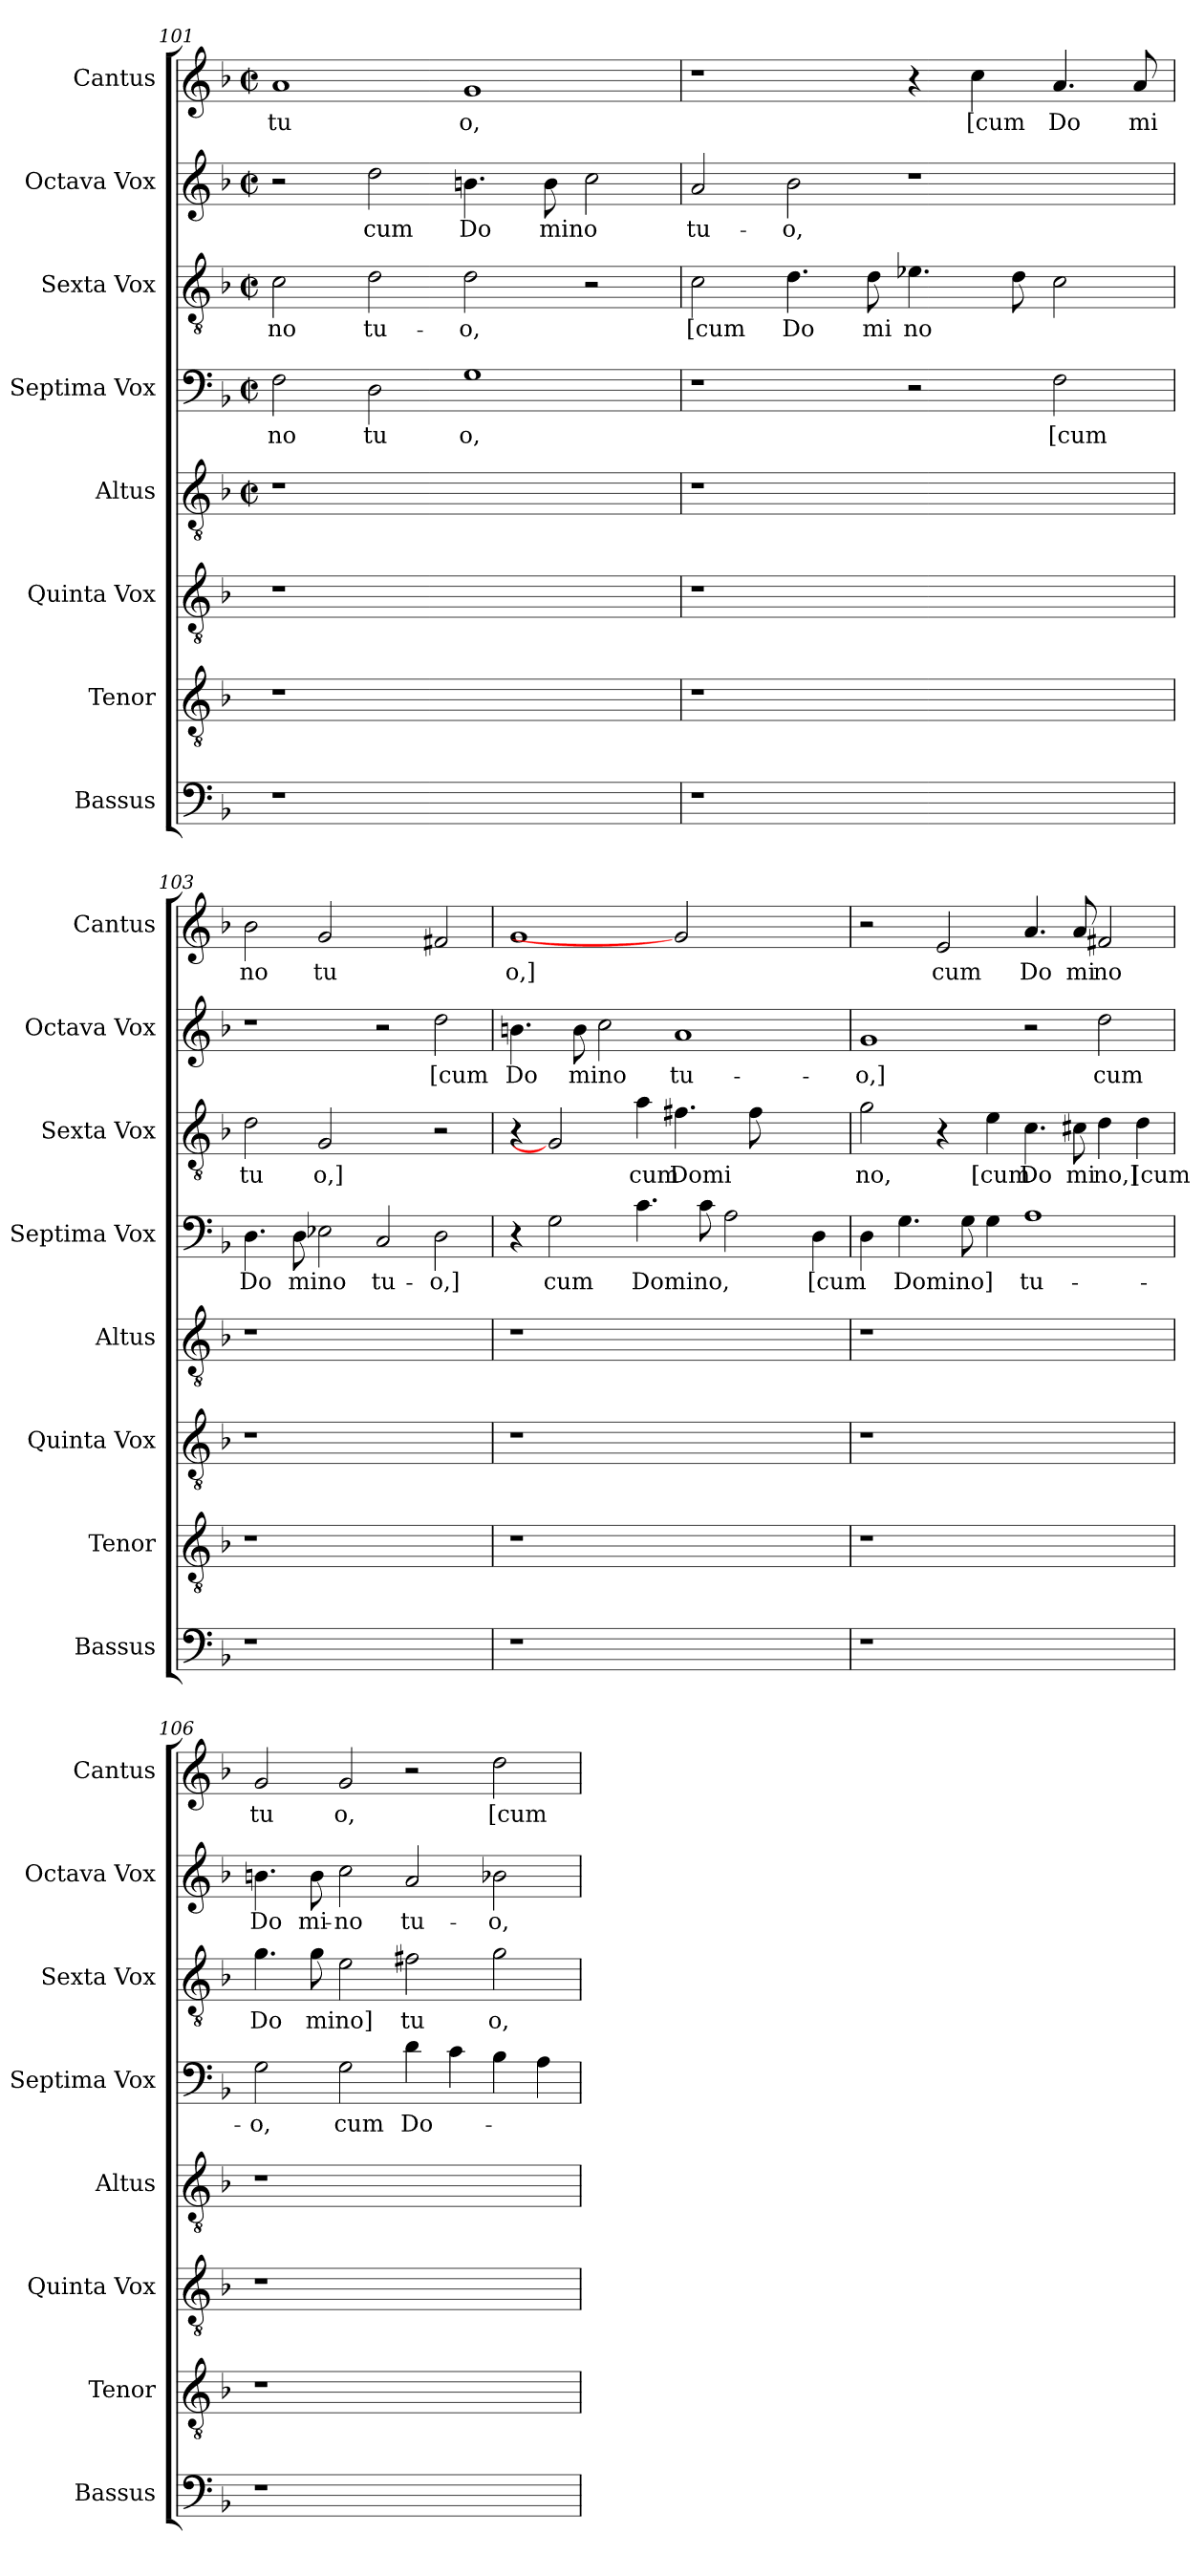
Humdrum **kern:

**kern	**kern	**kern	**kern	**kern	**text	**kern	**text	**kern	**text	**kern	**text
*part8	*part7	*part6	*part5	*part4	*part4	*part3	*part3	*part2	*part2	*part1	*part1
*staff8	*staff7	*staff6	*staff5	*staff4	*staff4	*staff3	*staff3	*staff2	*staff2	*staff1	*staff1
*I"Bassus	*I"Tenor	*I"Quinta  Vox	*I"Altus	*I"Septima  Vox	*	*I"Sexta  Vox	*	*I"Octava  Vox	*	*I"Cantus	*
*I'Bassus	*I'Tenor	*I'Quinta  Vox	*I'Altus	*I'Septima  Vox	*	*I'Sexta  Vox	*	*I'Octava  Vox	*	*I'Cantus	*
*clefF4	*clefGv2	*clefGv2	*clefGv2	*clefF4	*	*clefGv2	*	*clefG2	*	*clefG2	*
*ITrd-3c-5	*ITrd-3c-5	*ITrd-3c-5	*ITrd-3c-5	*	*	*	*	*	*	*	*
*k[b-e-]	*k[b-e-]	*k[b-e-]	*k[b-e-]	*k[b-]	*	*k[b-]	*	*k[b-]	*	*k[b-]	*
*B-:	*B-:	*B-:	*B-:	*F:	*	*F:	*	*F:	*	*F:	*
*	*	*	*M2/2	*M2/2	*	*M2/2	*	*M2/2	*	*M2/2	*
*	*	*	*met(c|)	*met(c|)	*	*met(c|)	*	*met(c|)	*	*met(c|)	*
=101	=101	=101	=101	=101	=101	=101	=101	=101	=101	=101	=101
!	!	!	!	!	!LO:LY:b:cj	!	!LO:LY:b:cj	!	!	!	!LO:LY:b:cj
1r	1r	1r	1r	2F\	no	2c\	-no	2r	.	1a	tu
!	!	!	!	!	!LO:LY:b:cj	!	!LO:LY:b:cj	!	!LO:LY:b:cj	!	!
.	.	.	.	2D\	tu	2d\	tu-	2dd\	cum	.	.
!	!	!	!	!	!LO:LY:b:cj	!	!LO:LY:b:cj	!	!LO:LY:b:cj	!	!LO:LY:b:cj
1ryy	1ryy	1ryy	1ryy	1G	o,	2d\	-o,	4.bn\	Do	1g	o,
!	!	!	!	!	!	!	!	!	!LO:LY:b:cj	!	!
.	.	.	.	.	.	.	.	8b\	mino	.	.
.	.	.	.	.	.	2r	.	2cc\	.	.	.
!!LO:LB:g=z
=102	=102	=102	=102	=102	=102	=102	=102	=102	=102	=102	=102
!	!	!	!	!	!	!	!LO:LY:b:cj	!	!LO:LY:b:cj	!	!
1r	1r	1r	1r	1r	.	2c\	[cum	2a/	tu-	1r	.
!	!	!	!	!	!	!	!LO:LY:b:cj	!	!LO:LY:b:cj	!	!
.	.	.	.	.	.	4.d\	Do	2b-\	-o,	.	.
!	!	!	!	!	!	!	!LO:LY:b:cj	!	!	!	!
.	.	.	.	.	.	8d\	mi	.	.	.	.
!	!	!	!	!	!	!	!LO:LY:b:cj	!	!	!	!
1ryy	1ryy	1ryy	1ryy	2r	.	4.e-X\	no	1r	.	4r	.
!	!	!	!	!	!	!	!	!	!	!	!LO:LY:b:cj
.	.	.	.	.	.	.	.	.	.	4cc\	[cum
.	.	.	.	.	.	8d\	.	.	.	.	.
!	!	!	!	!	!LO:LY:b:cj	!	!	!	!	!	!LO:LY:b:cj
.	.	.	.	2F\	[cum	2c\	.	.	.	4.a/	Do
!	!	!	!	!	!	!	!	!	!	!	!LO:LY:b:cj
.	.	.	.	.	.	.	.	.	.	8a/	mi
=103	=103	=103	=103	=103	=103	=103	=103	=103	=103	=103	=103
!	!	!	!	!	!LO:LY:b:cj	!	!LO:LY:b:cj	!	!	!	!LO:LY:b:cj
1r	1r	1r	1r	4.D\	Do	2d\	tu	1r	.	2b-\	no
!	!	!	!	!	!LO:LY:b:cj	!	!	!	!	!	!
.	.	.	.	8D\	mino	.	.	.	.	.	.
!	!	!	!	!	!	!	!LO:LY:b:cj	!	!	!	!LO:LY:b:cj
.	.	.	.	2E-X\	.	[2G	o,]	.	.	[2g	tu
!	!	!	!	!	!LO:LY:b:cj	!	!	!	!	!	!
1ryy	1ryy	1ryy	1ryy	2C/	tu-	2ryy	.	2r	.	2ryy	.
!	!	!	!	!	!LO:LY:b:cj	!	!	!	!LO:LY:b:cj	!	!
.	.	.	.	2D\	-o,]	2r	.	2dd\	[cum	2f#/	.
=104	=104	=104	=104	=104	=104	=104	=104	=104	=104	=104	=104
!	!	!	!	!	!	!	!	!	!LO:LY:b:cj	!	!LO:LY:b:cj
1r	1r	1r	1r	4r	.	4r	.	4.bn\	Do	1g	o,]
!	!	!	!	!	!LO:LY:b:cj	!	!	!	!	!	!
.	.	.	.	2G\	cum	2G]	.	.	.	.	.
!	!	!	!	!	!	!	!	!	!LO:LY:b:cj	!	!
.	.	.	.	.	.	.	.	8b\	mino	.	.
.	.	.	.	.	.	.	.	2cc\	.	.	.
!	!	!	!	!	!LO:LY:b	!	!LO:LY:b:cj	!	!	!	!
.	.	.	.	4.c\	Domino,	4a\	cum	.	.	.	.
!	!	!	!	!	!	!	!LO:LY:b:cj	!	!LO:LY:b:cj	!	!
1ryy	1ryy	1ryy	1ryy	.	.	4.f#X\	Domi	1a	tu-	2g]	.
.	.	.	.	8c\	.	.	.	.	.	.	.
.	.	.	.	2A\	.	.	.	.	.	.	.
.	.	.	.	.	.	8f#\	.	.	.	.	.
.	.	.	.	.	.	2ryy	.	.	.	2ryy	.
!	!	!	!	!	!LO:LY:b	!	!	!	!	!	!
.	.	.	.	4D\	[cum	.	.	.	.	.	.
=105	=105	=105	=105	=105	=105	=105	=105	=105	=105	=105	=105
!	!	!	!	!	!	!	!LO:LY:b:cj	!	!LO:LY:b:cj	!	!
1r	1r	1r	1r	4D\	.	2g\	no,	1g	-o,]	2r	.
!	!	!	!	!	!LO:LY:b	!	!	!	!	!	!
.	.	.	.	4.G\	Domino]	.	.	.	.	.	.
!	!	!	!	!	!	!	!	!	!	!	!LO:LY:b:cj
.	.	.	.	.	.	4r	.	.	.	2e/	cum
.	.	.	.	8G\	.	.	.	.	.	.	.
!	!	!	!	!	!	!	!LO:LY:b:cj	!	!	!	!
.	.	.	.	4G\	.	4e\	[cum	.	.	.	.
!	!	!	!	!	!LO:LY:b:cj	!	!LO:LY:b:cj	!	!	!	!LO:LY:b:cj
1ryy	1ryy	1ryy	1ryy	1A	tu-	4.c\	Do	2r	.	4.a/	Do
!	!	!	!	!	!	!	!LO:LY:b:cj	!	!	!	!LO:LY:b:cj
.	.	.	.	.	.	8c#X\	mi	.	.	8a/	mi
!	!	!	!	!	!	!	!LO:LY:b:cj	!	!LO:LY:b:cj	!	!LO:LY:b:cj
.	.	.	.	.	.	4d\	no,]	2dd\	cum	2f#X/	no
!	!	!	!	!	!	!	!LO:LY:b:cj	!	!	!	!
.	.	.	.	.	.	4d\	[cum	.	.	.	.
=106	=106	=106	=106	=106	=106	=106	=106	=106	=106	=106	=106
!	!	!	!	!	!LO:LY:b:cj	!	!LO:LY:b:cj	!	!LO:LY:b:cj	!	!LO:LY:b:cj
1r	1r	1r	1r	2G\	-o,	4.g\	Do	4.bn\	Do	2g/	tu
!	!	!	!	!	!	!	!LO:LY:b	!	!LO:LY:b:cj	!	!
.	.	.	.	.	.	8g\	mino]	8b\	mi-	.	.
!	!	!	!	!	!LO:LY:b:cj	!	!	!	!LO:LY:b:cj	!	!LO:LY:b:cj
.	.	.	.	2G\	cum	2e\	.	2cc\	-no	2g/	o,
!	!	!	!	!	!LO:LY:b	!	!LO:LY:b:cj	!	!LO:LY:b:cj	!	!
1ryy	1ryy	1ryy	1ryy	4d\	Do-	2f#X\	tu	2a/	tu-	2r	.
.	.	.	.	4c\	.	.	.	.	.	.	.
!	!	!	!	!	!	!	!LO:LY:b:cj	!	!LO:LY:b:cj	!	!LO:LY:b:cj
.	.	.	.	4B-\	.	2g\	o,	2b-X\	-o,	2dd\	[cum
.	.	.	.	4A\	.	.	.	.	.	.	.
=	=	=	=	=	=	=	=	=	=	=	=
*-	*-	*-	*-	*-	*-	*-	*-	*-	*-	*-	*-
